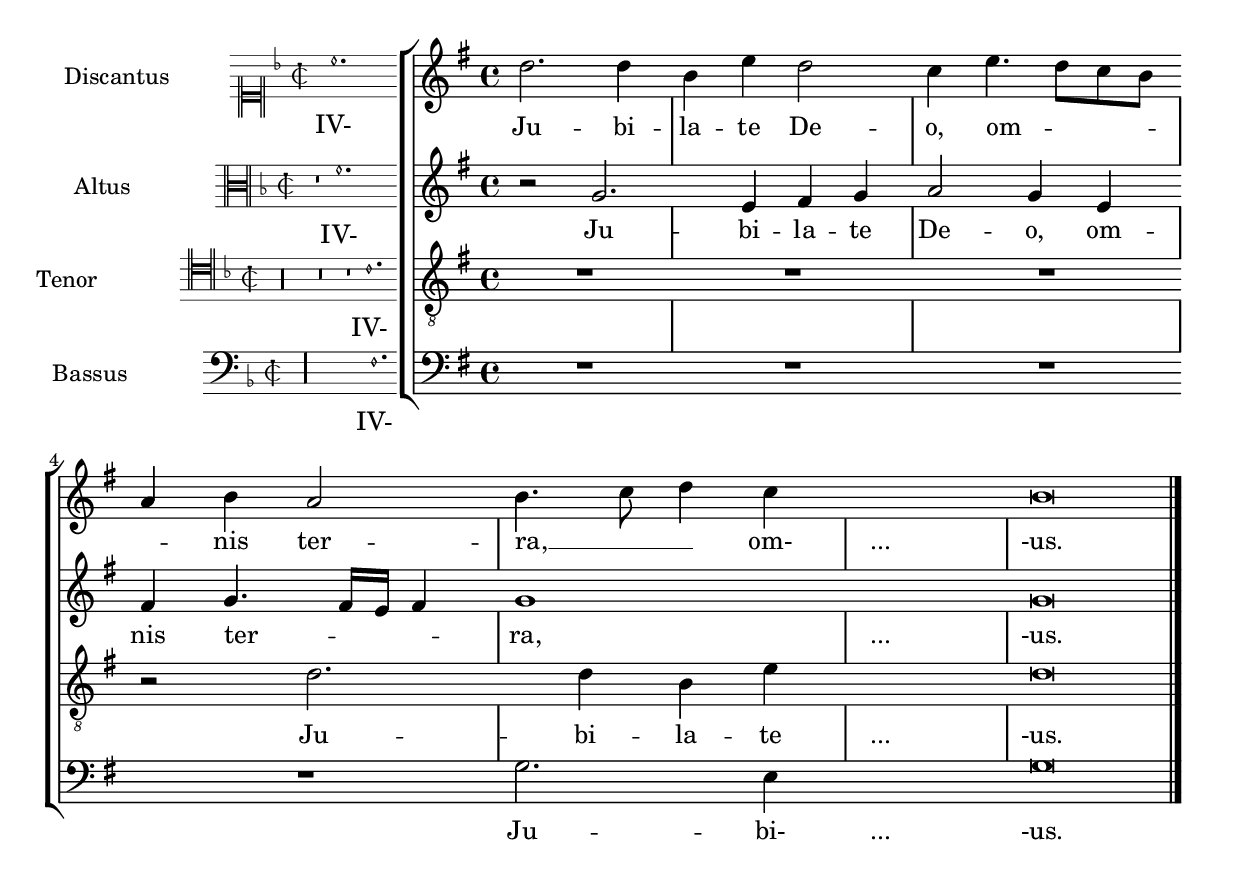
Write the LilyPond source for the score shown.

% Do not edit this file; it is automatically
% generated from Documentation/snippets/new
% This file is in the public domain.
%% Note: this file works from version 2.13.4
\version "2.13.16"

\header {
%% Translation of GIT committish: 5a7301fc350ffc3ab5bd3a2084c91666c9e9a549
  texidoces = "
Los «incipit» se pueden escribir utilizando el grob del nombre del
instruemento, pero manteniendo independientes las definiciones del
nombre del instrumento y del incipit."

 doctitlees = "Incipit"

  lsrtags = "staff-notation, ancient-notation"
  texidoc = "
Incipits can be added using the instrument name grob, but keeping
separate the instrument name definition and the incipit definition.
"
  doctitle = "Incipit"
} % begin verbatim


incipit =
#(define-music-function (parser location incipit-music) (ly:music?)
  #{
    \once \override Staff.InstrumentName #'self-alignment-X = #RIGHT
    \once \override Staff.InstrumentName #'self-alignment-Y = #UP
    \once \override Staff.InstrumentName #'Y-offset =
      #(lambda (grob)
         (+ 4 (system-start-text::calc-y-offset grob)))
    \once \override Staff.InstrumentName #'padding = #0.3
    \once \override Staff.InstrumentName #'stencil =
      #(lambda (grob)
         (let* ((instrument-name (ly:grob-property grob 'long-text))
                (layout (ly:output-def-clone (ly:grob-layout grob)))
                (music (make-sequential-music
                        (list (context-spec-music
                               (make-sequential-music
                                (list (make-property-set
                                       'instrumentName instrument-name)
                                      (make-grob-property-set
                                       'VerticalAxisGroup
                                       'Y-extent '(-4 . 4))))
                               'MensuralStaff)
                              $incipit-music)))
                (score (ly:make-score music))
                (mm (ly:output-def-lookup layout 'mm))
                (indent (ly:output-def-lookup layout 'indent))
                (width (ly:output-def-lookup layout 'incipit-width))
                (incipit-width (if (number? width)
                                   (* width mm)
                                   (* indent 0.5))))

           (ly:output-def-set-variable! layout 'indent (- indent
                                                          incipit-width))
           (ly:output-def-set-variable! layout 'line-width indent)
           (ly:output-def-set-variable! layout 'ragged-right #f)
           (ly:output-def-set-variable! layout 'ragged-last #f)
           (ly:output-def-set-variable! layout 'system-count 1)
           (ly:score-add-output-def! score layout)
           (ly:grob-set-property! grob 'long-text
                                  (markup #:score score))
           (system-start-text::print grob)))
  #})

%%%%%%%%%%%%%%%%%%%%%%%%%

global = {
  \set Score.skipBars = ##t
  \key g \major
  \time 4/4

  % the actual music
  \skip 1*8

  % let finis bar go through all staves
  \override Staff.BarLine #'transparent = ##f

  % finis bar
  \bar "|."
}

discantusIncipit = <<
  \new MensuralVoice = "discantusIncipit" <<
    \repeat unfold 9 { s1 \noBreak }
    {
      \clef "neomensural-c1"
      \key f \major
      \time 2/2
      c''1.
    }
  >>
  \new Lyrics \lyricsto discantusIncipit { IV- }
>>

discantusNotes = {
  \transpose c' c'' {
    \clef "treble"
    d'2. d'4 |
    b e' d'2 |
    c'4 e'4.( d'8 c' b |
    a4) b a2 |
    b4.( c'8 d'4) c'4 |
    \once \override NoteHead #'transparent = ##t
    c'1 |
    b\breve |
  }
}

discantusLyrics = \lyricmode {
  Ju -- bi -- |
  la -- te De -- |
  o, om --
  nis ter -- |
  ra, __ om- |
  "..." |
  -us. |
}

altusIncipit = <<
  \new MensuralVoice = "altusIncipit" <<
    \repeat unfold 9 { s1 \noBreak }
    {
      \clef "neomensural-c3"
      \key f \major
      \time 2/2
      r1 f'1.
    }
  >>
  \new Lyrics \lyricsto altusIncipit { IV- }
>>

altusNotes = {
  \transpose c' c'' {
    \clef "treble"
    % two measures
    r2 g2. e4 fis g |
    a2 g4 e |
    fis g4.( fis16 e fis4) |
    g1 |
    \once \override NoteHead #'transparent = ##t
    g1 |
    g\breve |
  }
}

altusLyrics = \lyricmode {
  % two measures
  Ju -- bi -- la -- te |
  De -- o, om -- |
  nis ter -- ra, |
  "..." |
  -us. |
}

tenorIncipit = <<
  \new MensuralVoice = "tenorIncipit" <<
    \repeat unfold 9 { s1 \noBreak }
    {
      \clef "neomensural-c4"
      \key f \major
      \time 2/2
      r\longa
      r\breve
      r1 c'1.
    }
  >>
  \new Lyrics \lyricsto tenorIncipit { IV- }
>>

tenorNotes = {
  \transpose c' c' {
    \clef "treble_8"
    R1 |
    R1 |
    R1 |
    % two measures
    r2 d'2. d'4 b e' |
    \once \override NoteHead #'transparent = ##t
    e'1 |
    d'\breve |
  }
}

tenorLyrics = \lyricmode {
  % two measures
  Ju -- bi -- la -- te |
  "..." |
  -us.
}

bassusIncipit = <<
  \new MensuralVoice = "bassusIncipit" <<
    \repeat unfold 9 { s1 \noBreak }
    {
      \clef "bass"
      \key f \major
      \time 2/2
      %% incipit
      r\maxima
      f1.
    }
  >>
  \new Lyrics \lyricsto bassusIncipit { IV- }
>>

bassusNotes = {
  \transpose c' c' {
    \clef "bass"
    R1 |
    R1 |
    R1 |
    R1 |
    g2. e4 |
    \once \override NoteHead #'transparent = ##t
    e1 |
    g\breve |
  }
}

bassusLyrics = \lyricmode {
  Ju -- bi- |
  "..." |
  -us.
}

\score {
  <<
    \new StaffGroup = choirStaff <<
      \new Voice = "discantusNotes" <<
        \global
        \set Staff.instrumentName = #"Discantus"
        \incipit \discantusIncipit
        \discantusNotes
      >>
      \new Lyrics = "discantusLyrics" \lyricsto discantusNotes { \discantusLyrics }
      \new Voice = "altusNotes" <<
        \global
        \set Staff.instrumentName = #"Altus"
        \incipit \altusIncipit
        \altusNotes
      >>
      \new Lyrics = "altusLyrics" \lyricsto altusNotes { \altusLyrics }
      \new Voice = "tenorNotes" <<
        \global
        \set Staff.instrumentName = #"Tenor"
        \incipit \tenorIncipit
        \tenorNotes
      >>
      \new Lyrics = "tenorLyrics" \lyricsto tenorNotes { \tenorLyrics }
      \new Voice = "bassusNotes" <<
        \global
        \set Staff.instrumentName = #"Bassus"
        \incipit \bassusIncipit
        \bassusNotes
      >>
      \new Lyrics = "bassusLyrics" \lyricsto bassusNotes { \bassusLyrics }
    >>
  >>
  \layout {
    \context {
      \Score
      %% no bar lines in staves or lyrics
      \override BarLine #'transparent = ##t
    }
    %% the next two instructions keep the lyrics between the bar lines
    \context {
      \Lyrics
      \consists "Bar_engraver"
      \consists "Separating_line_group_engraver"
    }
    \context {
      \Voice
      %% no slurs
      \override Slur #'transparent = ##t
      %% Comment in the below "\remove" command to allow line
      %% breaking also at those bar lines where a note overlaps
      %% into the next measure.  The command is commented out in this
      %% short example score, but especially for large scores, you
      %% will typically yield better line breaking and thus improve
      %% overall spacing if you comment in the following command.
      %%\remove "Forbid_line_break_engraver"
    }
    indent = 6\cm
    incipit-width = 4\cm
  }
}
